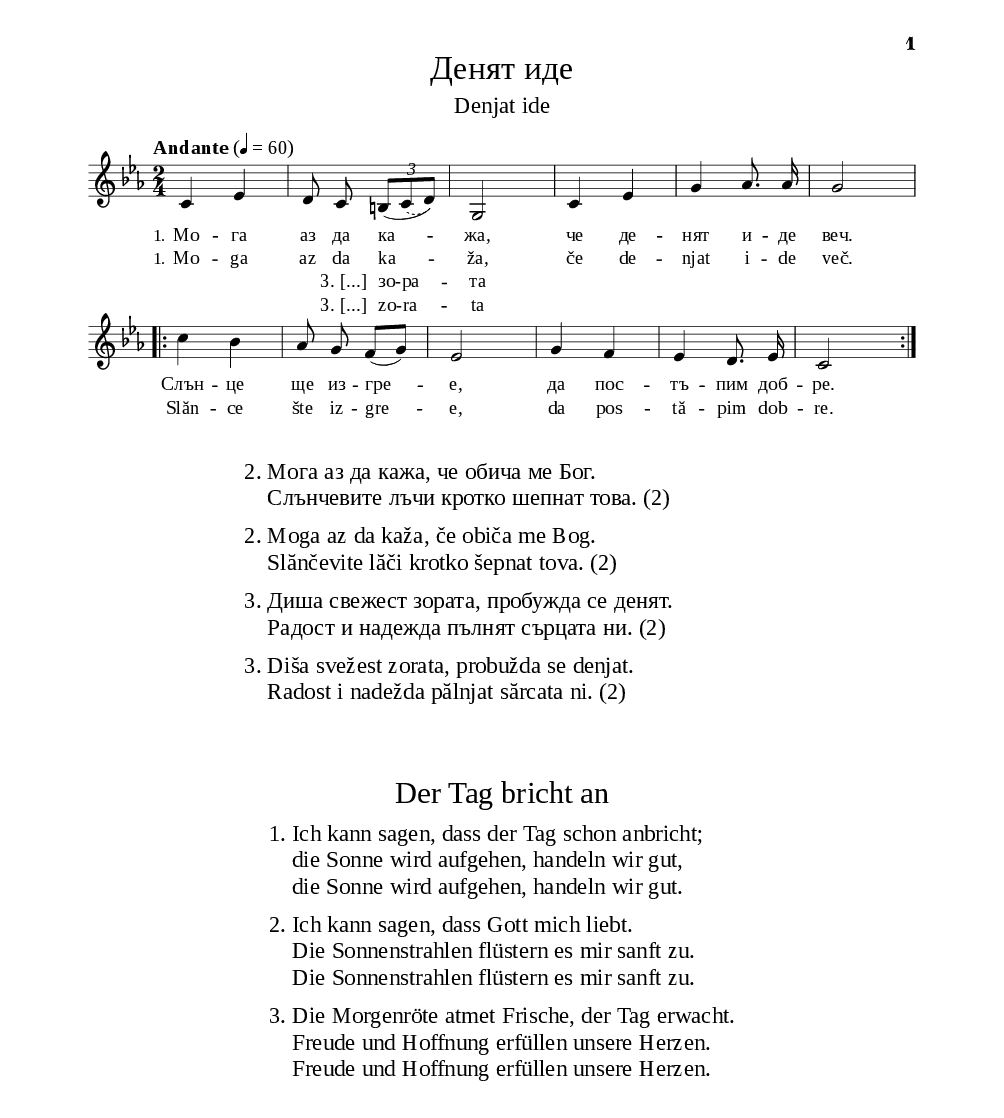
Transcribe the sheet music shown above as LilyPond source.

\version "2.24.4"

% include paper part and global functions
\include "include/globals.ily"

\bookpart {
  \label #'ref118_1
  \tocItem \markup "Денят иде – Denjat ide "
  \include "include/bookpart-paper.ily"
  \score {
    \include "include/score-layout.ily"

    \new Voice \absolute {
      \clef treble
      \key c \minor
      \time 2/4
      \tempoFunc "Andante" 4 "60"
      \autoBeamOff

      c'4 es'4 | d'8  c'8  \tuplet 3/2 { b8\=1([ \slurDashed c'8\=2(d'8\=2)\=1)] } \slurSolid | g2 | c'4 es'4 | g'4 as'8. as'16 | g'2 | \break

      \bar ".|:-|"    c''4 bes' | as'8 g'8 f' [(g') ] | es'2 | g'4 f' | es'4 d'8. es'16| c'2 \bar ":|." \break
    }

    \addlyrics {
      \set stanza = "1." Мо -- га аз да ка -- жа, че де -- нят и -- де веч.

      Слън -- це ще из -- гре -- е, да пос -- тъ -- пим доб -- ре.
    }

    \addlyrics {
      \set stanza = "1." Mo -- ga az da ka -- ža, če de -- njat i -- de več.

      Slăn -- ce šte iz -- gre -- e, da pos -- tă -- pim dob -- re.
    }

    \addlyrics {
      " " " " " " " 3. [...]" зо-ра -- та
    }
    \addlyrics {
      " " " " " " " 3. [...]" zo-ra -- ta
    }


    \header {
      title = \titleFunc "Денят иде" "Denjat ide"
    }

    \midi{}

  } % score
  \markup \empty-two

  \markup \abs-fontsize #11 {
    \hspace #20
    \override #`(baseline-skip . ,bgCoupletBaselineSkip) % affects space between column lines
    \column {


      \line {  2. Мога аз да кажа, че обича ме Бог.}

      \line {   "   " Слънчевите лъчи кротко шепнат това. (2)}
      \vspace #0.5

      \line {  2. Moga az da kaža, če običa me Bog.}

      \line {   "   " Slănčevite lăči krotko šepnat tova. (2)}
      \vspace #0.5

      \line {   3.  Диша свежест зората, пробужда се денят.}

      \line {   "   " Радост и надежда пълнят сърцата ни. (2) }
      \vspace #0.5


      \line {   3.  Diša svežest zorata, probužda se denjat.}

      \line {   "   " Radost i nadežda pălnjat sărcata ni. (2) }

    }
  } % markup

  \markup \vspace #3


  % include foreign translation(s) of the song
  \version "2.24.4"

\markup \fill-line { \fontsize #deTitleFontSize "Der Tag bricht an" }
\markup \null
\markup \null
\markup \abs-fontsize #11 {
      \fill-line {
  \override #`(baseline-skip . ,deCoupletBaselineSkip)

  \column { 

 \line { 1.	Ich kann sagen, dass der Tag schon anbricht;}
 \line { "   "die Sonne wird aufgehen, handeln wir gut,}
 \line { "   "die Sonne wird aufgehen, handeln wir gut.}
\vspace #0.5

 \line { 2.	Ich kann sagen, dass Gott mich liebt.}

 \line { "   "Die Sonnenstrahlen flüstern es mir sanft zu.  }
 \line { "   "Die Sonnenstrahlen flüstern es mir sanft zu. }
\vspace #0.5

 \line { 3.	Die Morgenröte atmet Frische, der Tag erwacht. }
 \line { "   "Freude und Hoffnung erfüllen unsere Herzen. }
 \line { "   "Freude und Hoffnung erfüllen unsere Herzen.}

  }
      }
}


} % bookpart

